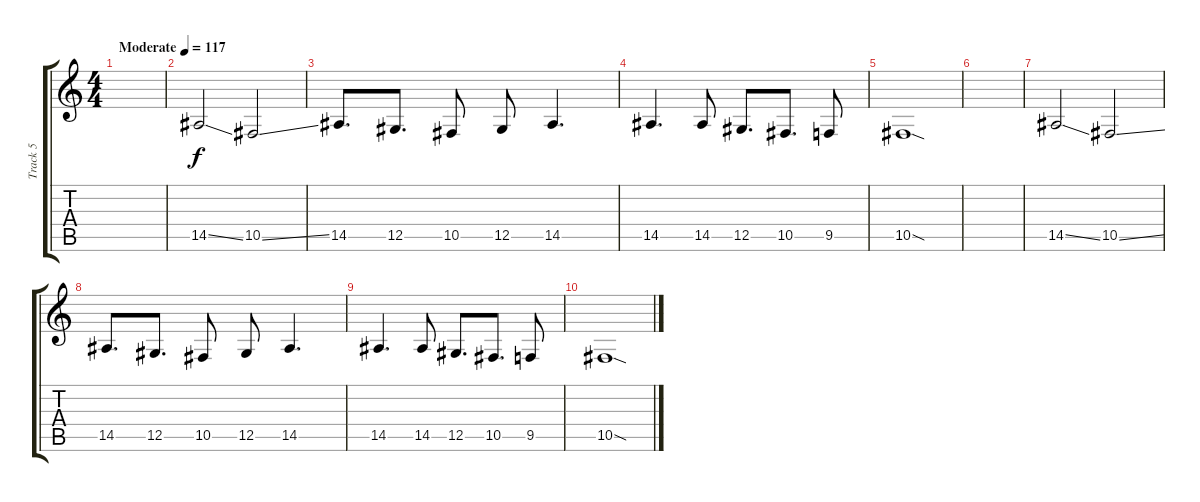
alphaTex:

\track ("Track 5" "Track 5") {instrument synthstrings1}
\staff {score tabs}
\tuning (Eb4 Bb3 Gb3 Db3 Ab2 Eb2) {hide}
\ts (4 4)
\tempo (117 "Moderate")
\clef g2
\ks c
|
14.5{ss}.2 10.5{ss}.2 |
14.5.8{d} 12.5.8{d} 10.5.8 12.5.8 14.5.4{d} |
14.5.4{d} 14.5.8 12.5.8{d} 10.5.8{d} 9.5.8 |
10.5{sod}.1 |
|
14.5{ss}.2 10.5{ss}.2 |
14.5.8{d} 12.5.8{d} 10.5.8 12.5.8 14.5.4{d} |
14.5.4{d} 14.5.8 12.5.8{d} 10.5.8{d} 9.5.8 |
10.5{sod}.1
